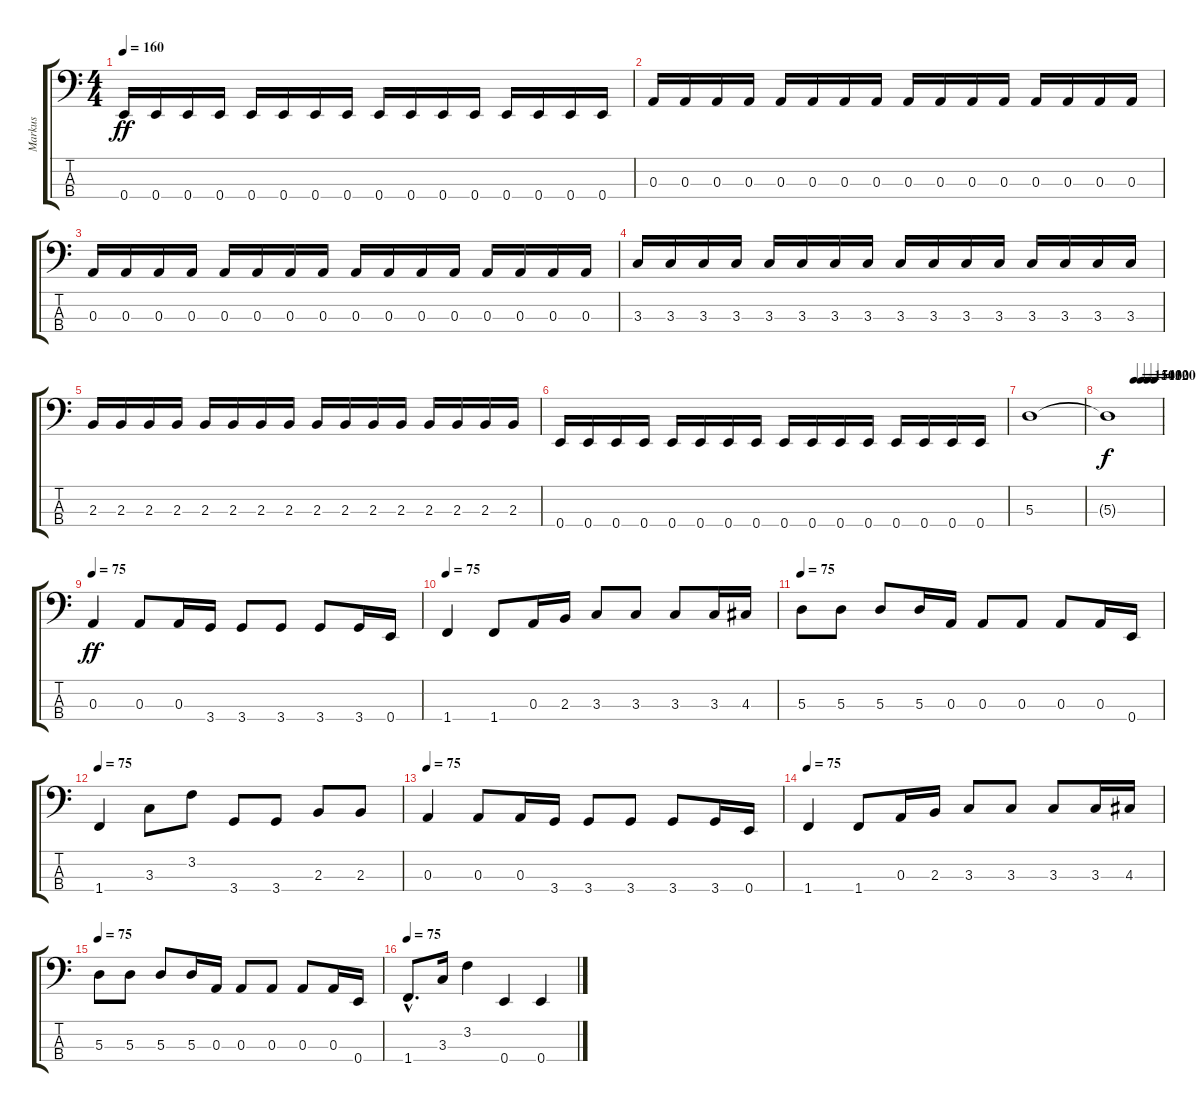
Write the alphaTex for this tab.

\track ("Markus" "Markus") {instrument electricbassfinger}
\staff {score tabs}
\tuning (G2 D2 A1 E1) {hide}
\ts (4 4)
\tempo 160
\clef f4
\ks c
0.4.16{dy ff} 0.4.16 0.4.16 0.4.16 0.4.16 0.4.16 0.4.16 0.4.16 0.4.16 0.4.16 0.4.16 0.4.16 0.4.16 0.4.16 0.4.16 0.4.16 |
0.3.16 0.3.16 0.3.16 0.3.16 0.3.16 0.3.16 0.3.16 0.3.16 0.3.16 0.3.16 0.3.16 0.3.16 0.3.16 0.3.16 0.3.16 0.3.16 |
0.3.16 0.3.16 0.3.16 0.3.16 0.3.16 0.3.16 0.3.16 0.3.16 0.3.16 0.3.16 0.3.16 0.3.16 0.3.16 0.3.16 0.3.16 0.3.16 |
3.3.16 3.3.16 3.3.16 3.3.16 3.3.16 3.3.16 3.3.16 3.3.16 3.3.16 3.3.16 3.3.16 3.3.16 3.3.16 3.3.16 3.3.16 3.3.16 |
2.3.16 2.3.16 2.3.16 2.3.16 2.3.16 2.3.16 2.3.16 2.3.16 2.3.16 2.3.16 2.3.16 2.3.16 2.3.16 2.3.16 2.3.16 2.3.16 |
0.4.16 0.4.16 0.4.16 0.4.16 0.4.16 0.4.16 0.4.16 0.4.16 0.4.16 0.4.16 0.4.16 0.4.16 0.4.16 0.4.16 0.4.16 0.4.16 |
5.3.1 |
\tempo (150 0.5)
\tempo (140 0.625)
\tempo (130 0.75)
\tempo (120 0.875)
5.3{t}.1{dy f} |
\tempo 75
0.3.4{dy ff} 0.3.8 0.3.16 3.4.16 3.4.8 3.4.8 3.4.8 3.4.16 0.4.16 |
\tempo 75
1.4.4 1.4.8 0.3.16 2.3.16 3.3.8 3.3.8 3.3.8 3.3.16 4.3.16 |
\tempo 75
5.3.8 5.3.8 5.3.8 5.3.16 0.3.16 0.3.8 0.3.8 0.3.8 0.3.16 0.4.16 |
\tempo 75
1.4.4 3.3.8 3.2.8 3.4.8 3.4.8 2.3.8 2.3.8 |
\tempo 75
0.3.4 0.3.8 0.3.16 3.4.16 3.4.8 3.4.8 3.4.8 3.4.16 0.4.16 |
\tempo 75
1.4.4 1.4.8 0.3.16 2.3.16 3.3.8 3.3.8 3.3.8 3.3.16 4.3.16 |
\tempo 75
5.3.8 5.3.8 5.3.8 5.3.16 0.3.16 0.3.8 0.3.8 0.3.8 0.3.16 0.4.16 |
\tempo 75
1.4{hac}.8{d} 3.3.16 3.2.4 0.4.4 0.4.4
